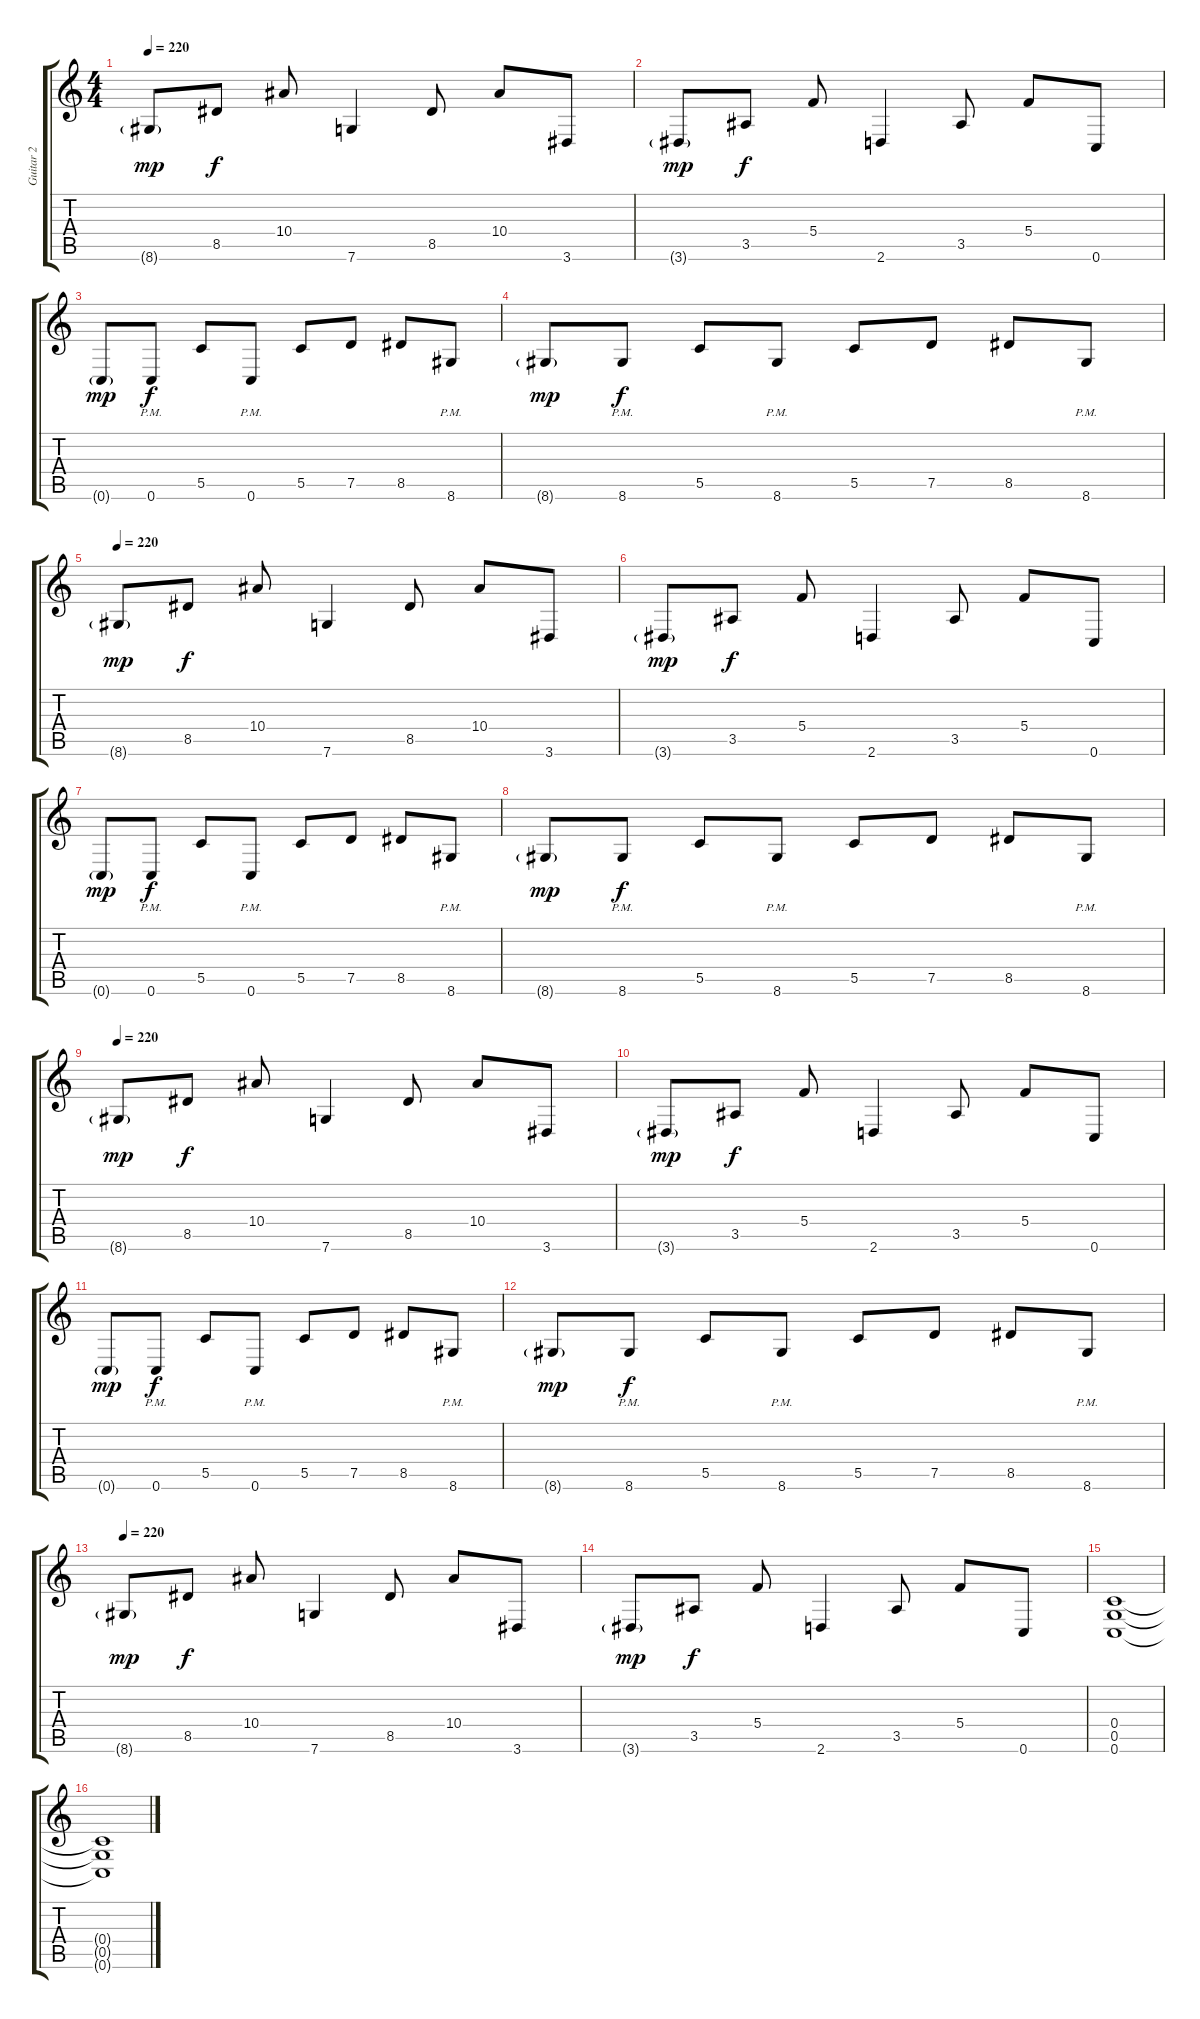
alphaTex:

\track ("Guitar 2" "Guitar 2") {instrument overdrivenguitar}
\staff {score tabs}
\tuning (D4 A3 F3 C3 G2 C2) {hide}
\ts (4 4)
\tempo 220
\clef g2
\ks c
8.6{g}.8{dy mp} 8.5.8{dy f} 10.4.8 7.6.4 8.5.8 10.4.8 3.6.8 |
3.6{g}.8{dy mp} 3.5.8{dy f} 5.4.8 2.6.4 3.5.8 5.4.8 0.6.8 |
0.6{g}.8{dy mp} 0.6{pm}.8{dy f} 5.5.8 0.6{pm}.8 5.5.8 7.5.8 8.5.8 8.6{pm}.8 |
8.6{g}.8{dy mp} 8.6{pm}.8{dy f} 5.5.8 8.6{pm}.8 5.5.8 7.5.8 8.5.8 8.6{pm}.8 |
\tempo 220
8.6{g}.8{dy mp} 8.5.8{dy f} 10.4.8 7.6.4 8.5.8 10.4.8 3.6.8 |
3.6{g}.8{dy mp} 3.5.8{dy f} 5.4.8 2.6.4 3.5.8 5.4.8 0.6.8 |
0.6{g}.8{dy mp} 0.6{pm}.8{dy f} 5.5.8 0.6{pm}.8 5.5.8 7.5.8 8.5.8 8.6{pm}.8 |
8.6{g}.8{dy mp} 8.6{pm}.8{dy f} 5.5.8 8.6{pm}.8 5.5.8 7.5.8 8.5.8 8.6{pm}.8 |
\tempo 220
8.6{g}.8{dy mp} 8.5.8{dy f} 10.4.8 7.6.4 8.5.8 10.4.8 3.6.8 |
3.6{g}.8{dy mp} 3.5.8{dy f} 5.4.8 2.6.4 3.5.8 5.4.8 0.6.8 |
0.6{g}.8{dy mp} 0.6{pm}.8{dy f} 5.5.8 0.6{pm}.8 5.5.8 7.5.8 8.5.8 8.6{pm}.8 |
8.6{g}.8{dy mp} 8.6{pm}.8{dy f} 5.5.8 8.6{pm}.8 5.5.8 7.5.8 8.5.8 8.6{pm}.8 |
\tempo 220
8.6{g}.8{dy mp} 8.5.8{dy f} 10.4.8 7.6.4 8.5.8 10.4.8 3.6.8 |
3.6{g}.8{dy mp} 3.5.8{dy f} 5.4.8 2.6.4 3.5.8 5.4.8 0.6.8 |
(0.4 0.5 0.6).1 |
(0.4{t} 0.5{t} 0.6{t}).1
